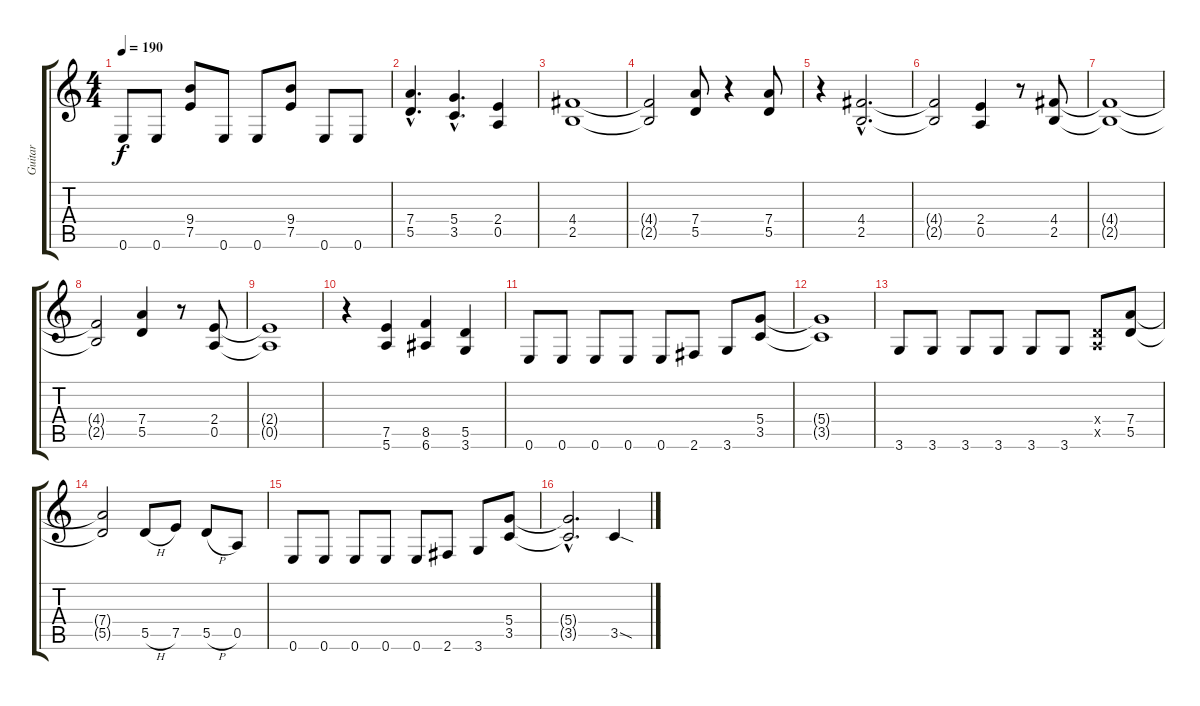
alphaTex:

\track ("Guitar" "Guitar") {instrument distortionguitar}
\staff {score tabs}
\tuning (E4 B3 G3 D3 A2 E2) {hide}
\ts (4 4)
\tempo 190
\clef g2
\ks c
0.6.8{dy f} 0.6.8 (9.4 7.5).8 0.6.8 0.6.8 (9.4 7.5).8 0.6.8 0.6.8 |
(7.4{hac} 5.5{hac}).4{d} (5.4{hac} 3.5{hac}).4{d} (2.4 0.5).4 |
(4.4 2.5).1 |
(4.4{t} 2.5{t}).2 (7.4 5.5).8 r.4 (7.4 5.5).8 |
r.4 (4.4{hac} 2.5{hac}).2{d} |
(4.4{t} 2.5{t}).2 (2.4 0.5).4 r.8 (4.4 2.5).8 |
(4.4{t} 2.5{t}).1 |
(4.4{t} 2.5{t}).2 (7.4 5.5).4 r.8 (2.4 0.5).8 |
(2.4{t} 0.5{t}).1 |
r.4 (7.5 5.6).4 (8.5 6.6).4 (5.5 3.6).4 |
0.6.8 0.6.8 0.6.8 0.6.8 0.6.8 2.6.8 3.6.8 (5.4 3.5).8 |
(5.4{t} 3.5{t}).1 |
3.6.8 3.6.8 3.6.8 3.6.8 3.6.8 3.6.8 (0.4{x} 0.5{x}).8 (7.4 5.5).8 |
(7.4{t} 5.5{t}).2 5.5{h}.8 7.5.8 5.5{h}.8 0.5.8 |
0.6.8 0.6.8 0.6.8 0.6.8 0.6.8 2.6.8 3.6.8 (5.4 3.5).8 |
(5.4{hac t} 3.5{hac t}).2{d} 3.5{sod}.4
